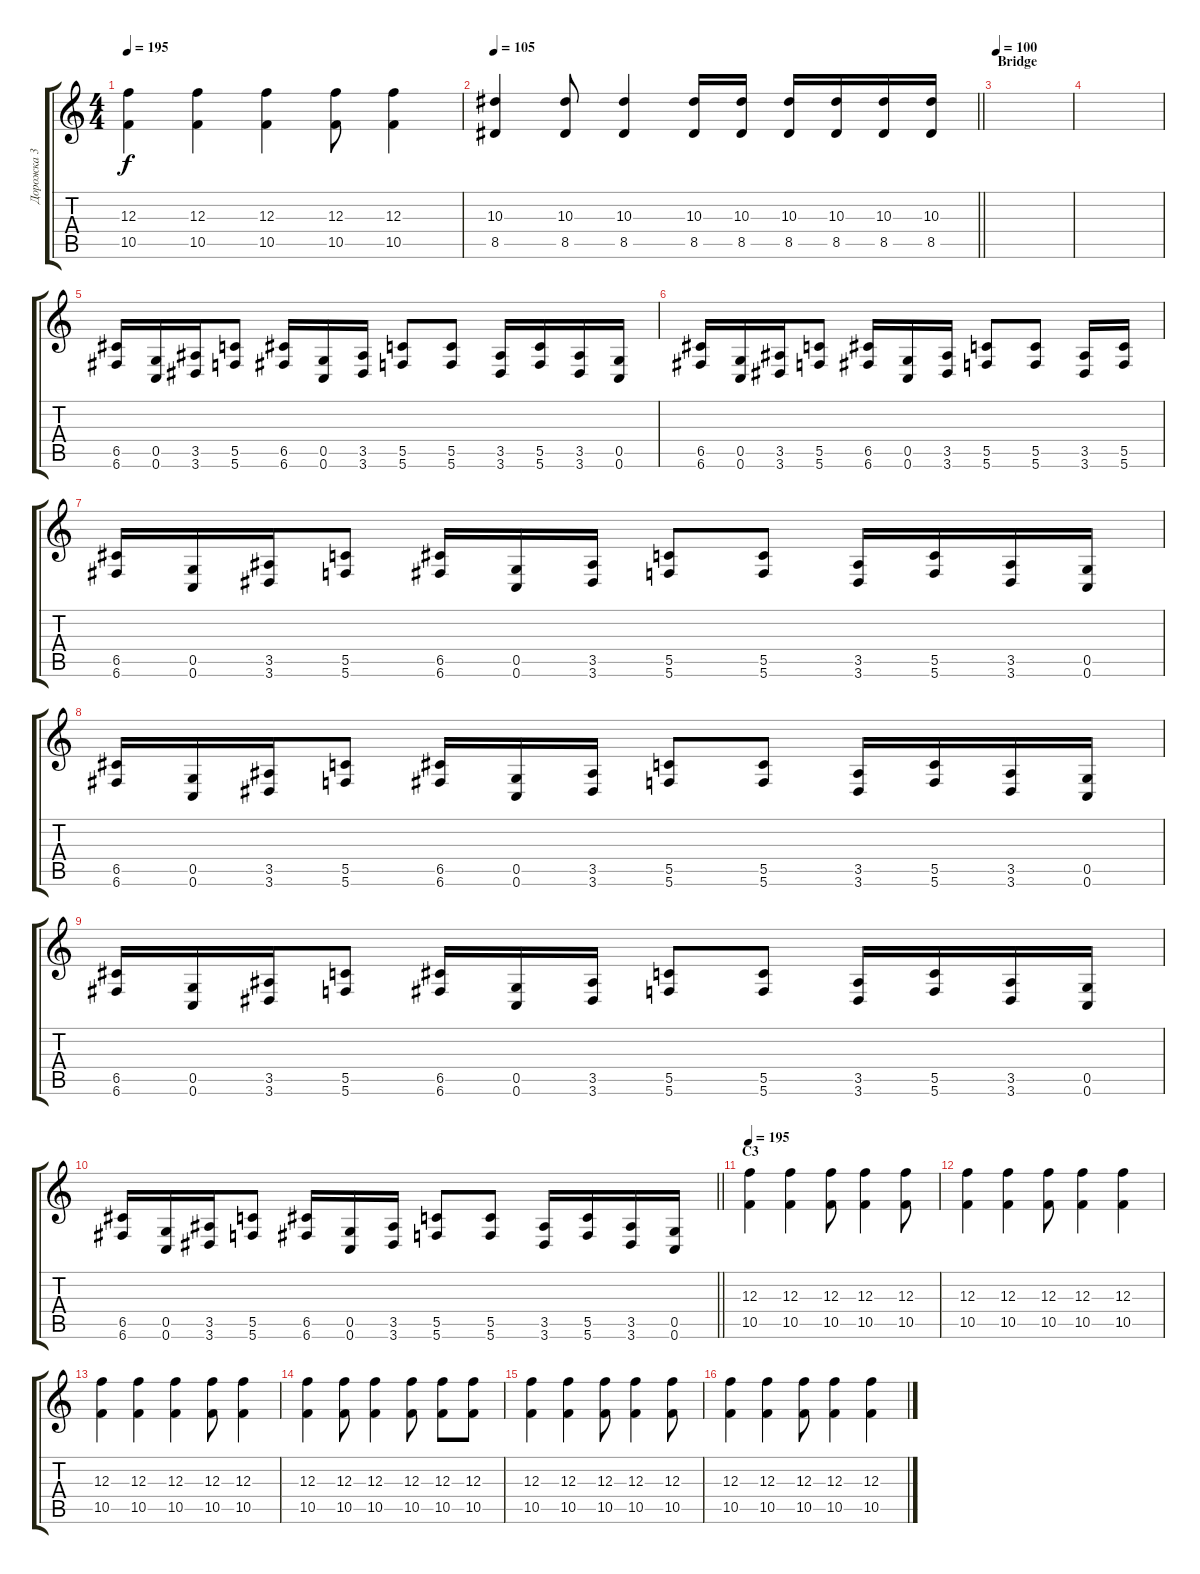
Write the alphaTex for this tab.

\track ("Дорожка 3" "Дорожка 3") {instrument overdrivenguitar}
\staff {score tabs}
\tuning (D4 A3 F3 C3 G2 C2) {hide}
\ts (4 4)
\tempo 195
\clef g2
\ks c
(12.3 10.5).4{dy f} (12.3 10.5).4 (12.3 10.5).4 (12.3 10.5).8 (12.3 10.5).4 |
\tempo 105
\barLineRight lightlight
(10.3 8.5).4 (10.3 8.5).8 (10.3 8.5).4 (10.3 8.5).16 (10.3 8.5).16 (10.3 8.5).16 (10.3 8.5).16 (10.3 8.5).16 (10.3 8.5).16 |
\section ("" "Bridge")
\tempo 100
|
|
(6.5 6.6).16 (0.5 0.6).16 (3.5 3.6).16 (5.5 5.6).8 (6.5 6.6).16 (0.5 0.6).16 (3.5 3.6).16 (5.5 5.6).8 (5.5 5.6).8 (3.5 3.6).16 (5.5 5.6).16 (3.5 3.6).16 (0.5 0.6).16 |
(6.5 6.6).16 (0.5 0.6).16 (3.5 3.6).16 (5.5 5.6).8 (6.5 6.6).16 (0.5 0.6).16 (3.5 3.6).16 (5.5 5.6).8 (5.5 5.6).8 (3.5 3.6).16 (5.5 5.6).16 |
(6.5 6.6).16 (0.5 0.6).16 (3.5 3.6).16 (5.5 5.6).8 (6.5 6.6).16 (0.5 0.6).16 (3.5 3.6).16 (5.5 5.6).8 (5.5 5.6).8 (3.5 3.6).16 (5.5 5.6).16 (3.5 3.6).16 (0.5 0.6).16 |
(6.5 6.6).16 (0.5 0.6).16 (3.5 3.6).16 (5.5 5.6).8 (6.5 6.6).16 (0.5 0.6).16 (3.5 3.6).16 (5.5 5.6).8 (5.5 5.6).8 (3.5 3.6).16 (5.5 5.6).16 (3.5 3.6).16 (0.5 0.6).16 |
(6.5 6.6).16 (0.5 0.6).16 (3.5 3.6).16 (5.5 5.6).8 (6.5 6.6).16 (0.5 0.6).16 (3.5 3.6).16 (5.5 5.6).8 (5.5 5.6).8 (3.5 3.6).16 (5.5 5.6).16 (3.5 3.6).16 (0.5 0.6).16 |
\barLineRight lightlight
(6.5 6.6).16 (0.5 0.6).16 (3.5 3.6).16 (5.5 5.6).8 (6.5 6.6).16 (0.5 0.6).16 (3.5 3.6).16 (5.5 5.6).8 (5.5 5.6).8 (3.5 3.6).16 (5.5 5.6).16 (3.5 3.6).16 (0.5 0.6).16 |
\section ("" "C3")
\tempo 195
(12.3 10.5).4 (12.3 10.5).4 (12.3 10.5).8 (12.3 10.5).4 (12.3 10.5).8 |
(12.3 10.5).4 (12.3 10.5).4 (12.3 10.5).8 (12.3 10.5).4 (12.3 10.5).4 |
(12.3 10.5).4 (12.3 10.5).4 (12.3 10.5).4 (12.3 10.5).8 (12.3 10.5).4 |
(12.3 10.5).4 (12.3 10.5).8 (12.3 10.5).4 (12.3 10.5).8 (12.3 10.5).8 (12.3 10.5).8 |
(12.3 10.5).4 (12.3 10.5).4 (12.3 10.5).8 (12.3 10.5).4 (12.3 10.5).8 |
(12.3 10.5).4 (12.3 10.5).4 (12.3 10.5).8 (12.3 10.5).4 (12.3 10.5).4
